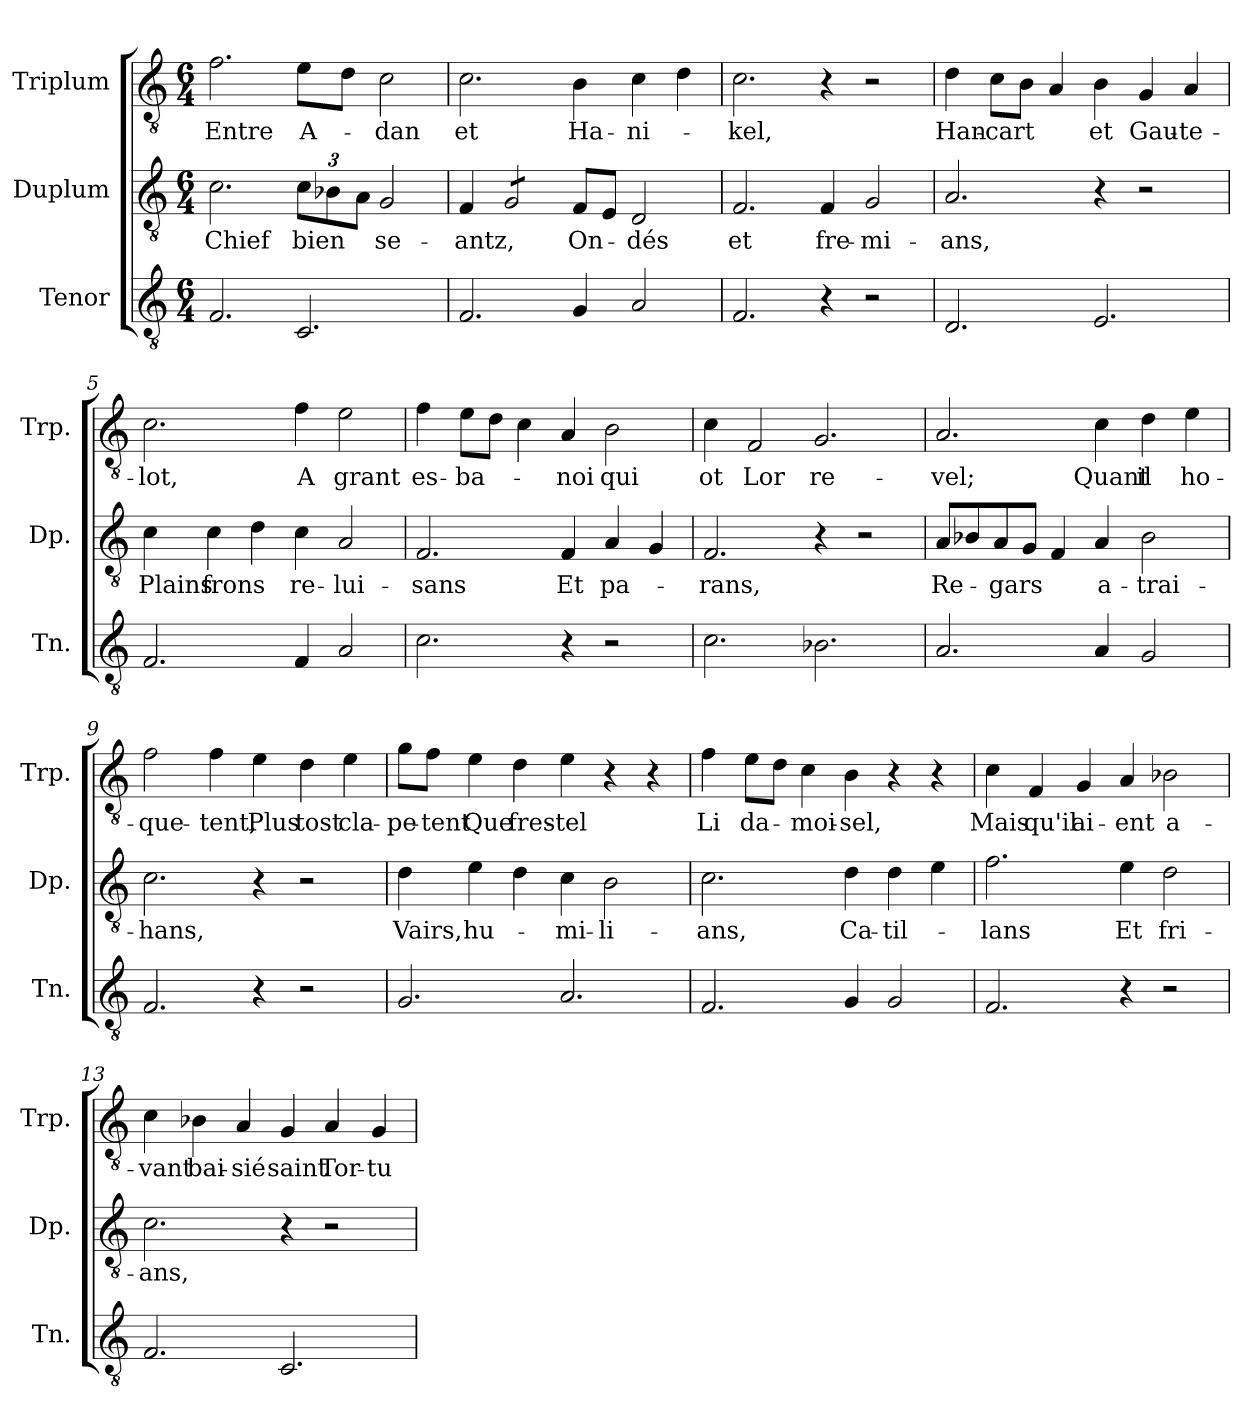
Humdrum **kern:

**kern	**kern	**text	**kern	**text
*part3	*part2	*part2	*part1	*part1
*staff3	*staff2	*staff2	*staff1	*staff1
*I"Tenor	*I"Duplum	*	*I"Triplum	*
*I'Tn.	*I'Dp.	*	*I'Trp.	*
*clefGv2	*clefGv2	*	*clefGv2	*
*k[]	*k[]	*	*k[]	*
*M6/4	*M6/4	*	*M6/4	*
=1	=1	=1	=1	=1
!	!	!LO:LY:b	!	!LO:LY:b
2.F/	2.c\	Chief	2.f\	Entre
*	*Xbrackettup	*	*	*
!	!	!LO:LY:b	!	!LO:LY:b
2.C/	12c\L	bien	8e\L	A-
.	12B-X\	.	.	.
.	.	.	8d\J	.
.	12A\J	.	.	.
!	!	!LO:LY:b	!	!LO:LY:b
.	2G/	se-	2c\	-dan
=2	=2	=2	=2	=2
!	!	!LO:LY:b	!	!LO:LY:b
2.F/	4F/	-antz,	2.c\	et
*	*tremolo	*	*	*
.	8G/L	.	.	.
.	8G/	.	.	.
.	8G/	.	.	.
.	8G/J	.	.	.
*	*Xtremolo	*	*	*
!	!	!LO:LY:b	!	!LO:LY:b
4G/	8F/L	On-	4B\	Ha-
.	8E/J	.	.	.
!	!	!LO:LY:b	!	!LO:LY:b
2A/	2D/	-dés	4c\	-ni-
.	.	.	4d\	.
=3	=3	=3	=3	=3
!	!	!LO:LY:b	!	!LO:LY:b
2.F/	2.F/	et	2.c\	-kel,
!	!	!LO:LY:b	!	!
4r	4F/	fre-	4r	.
!	!	!LO:LY:b	!	!
2r	2G/	-mi-	2r	.
=4	=4	=4	=4	=4
!	!	!LO:LY:b	!	!LO:LY:b
2.D/	2.A/	-ans,	4d\	Han-
!	!	!	!	!LO:LY:b
.	.	.	8c\L	-cart
.	.	.	8B\J	.
.	.	.	4A/	.
!	!	!	!	!LO:LY:b
2.E/	4r	.	4B\	et
!	!	!	!	!LO:LY:b
.	2r	.	4G/	Gau-
!	!	!	!	!LO:LY:b
.	.	.	4A/	-te-
!!LO:LB:g=z
=5	=5	=5	=5	=5
!	!	!LO:LY:b	!	!LO:LY:b
2.F/	4c\	Plains	2.c\	-lot,
!	!	!LO:LY:b	!	!
.	4c\	frons	.	.
.	4d\	.	.	.
!	!	!LO:LY:b	!	!LO:LY:b
4F/	4c\	re-	4f\	A
!	!	!LO:LY:b	!	!LO:LY:b
2A/	2A/	-lui-	2e\	grant
=6	=6	=6	=6	=6
!	!	!LO:LY:b	!	!LO:LY:b
2.c\	2.F/	-sans	4f\	es-
!	!	!	!	!LO:LY:b
.	.	.	8e\L	-ba-
.	.	.	8d\J	.
.	.	.	4c\	.
!	!	!LO:LY:b	!	!LO:LY:b
4r	4F/	Et	4A/	-noi
!	!	!LO:LY:b	!	!LO:LY:b
2r	4A/	pa-	2B\	qui
.	4G/	.	.	.
=7	=7	=7	=7	=7
!	!	!LO:LY:b	!	!LO:LY:b
2.c\	2.F/	-rans,	4c\	ot
!	!	!	!	!LO:LY:b
.	.	.	2F/	Lor
!	!	!	!	!LO:LY:b
2.B-X\	4r	.	2.G/	re-
.	2r	.	.	.
=8	=8	=8	=8	=8
!	!	!LO:LY:b	!	!LO:LY:b
2.A/	8A/L	Re-	2.A/	-vel;
.	8B-X/	.	.	.
!	!	!LO:LY:b	!	!
.	8A/	-gars	.	.
.	8G/J	.	.	.
.	4F/	.	.	.
!	!	!LO:LY:b	!	!LO:LY:b
4A/	4A/	a-	4c\	Quant
!	!	!LO:LY:b	!	!LO:LY:b
2G/	2B-\	-trai-	4d\	il
!	!	!	!	!LO:LY:b
.	.	.	4e\	ho-
!!LO:LB:g=z
=9	=9	=9	=9	=9
!	!	!LO:LY:b	!	!LO:LY:b
2.F/	2.c\	-hans,	2f\	-que-
!	!	!	!	!LO:LY:b
.	.	.	4f\	-tent,
!	!	!	!	!LO:LY:b
4r	4r	.	4e\	Plus
!	!	!	!	!LO:LY:b
2r	2r	.	4d\	tost
!	!	!	!	!LO:LY:b
.	.	.	4e\	cla-
=10	=10	=10	=10	=10
!	!	!LO:LY:b	!	!LO:LY:b
2.G/	4d\	Vairs,	8g\L	-pe-
!	!	!	!	!LO:LY:b
.	.	.	8f\J	-tent
!	!	!LO:LY:b	!	!LO:LY:b
.	4e\	hu-	4e\	Que
!	!	!	!	!LO:LY:b
.	4d\	.	4d\	fres-
!	!	!LO:LY:b	!	!LO:LY:b
2.A/	4c\	-mi-	4e\	-tel
!	!	!LO:LY:b	!	!
.	2B\	-li-	4r	.
.	.	.	4r	.
=11	=11	=11	=11	=11
!	!	!LO:LY:b	!	!LO:LY:b
2.F/	2.c\	-ans,	4f\	Li
!	!	!	!	!LO:LY:b
.	.	.	8e\L	da-
.	.	.	8d\J	.
!	!	!	!	!LO:LY:b
.	.	.	4c\	-moi-
!	!	!LO:LY:b	!	!LO:LY:b
4G/	4d\	Ca-	4B\	-sel,
!	!	!LO:LY:b	!	!
2G/	4d\	-til-	4r	.
.	4e\	.	4r	.
=12	=12	=12	=12	=12
!	!	!LO:LY:b	!	!LO:LY:b
2.F/	2.f\	-lans	4c\	Mais
!	!	!	!	!LO:LY:b
.	.	.	4F/	qu'il
!	!	!	!	!LO:LY:b
.	.	.	4G/	ai-
!	!	!LO:LY:b	!	!LO:LY:b
4r	4e\	Et	4A/	-ent
!	!	!LO:LY:b	!	!LO:LY:b
2r	2d\	fri-	2B-X\	a-
!!LO:LB:g=z
=13	=13	=13	=13	=13
!	!	!LO:LY:b	!	!LO:LY:b
2.F/	2.c\	-ans,	4c\	-vant
!	!	!	!	!LO:LY:b
.	.	.	4B-X\	bai-
!	!	!	!	!LO:LY:b
.	.	.	4A/	-sié
!	!	!	!	!LO:LY:b
2.C/	4r	.	4G/	saint
!	!	!	!	!LO:LY:b
.	2r	.	4A/	Tor-
!	!	!	!	!LO:LY:b
.	.	.	4G/	-tu-
=	=	=	=	=
*-	*-	*-	*-	*-
